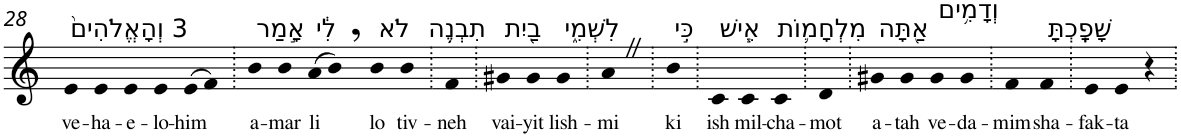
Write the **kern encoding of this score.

**kern	**text
*part1	*part1
*staff1	*staff1
*I"Piano	*
*I'Pno	*
!!LO:PB:g=z
*clefG2	*
*k[]	*
=28	=28
!LO:TX:a:t=3 וְהָאֱלֹהִים֙	!
!	!LO:LY:b
4e	ve-
!	!LO:LY:b
4e	-ha-
!	!LO:LY:b
4e	-e-
!	!LO:LY:b
4e	-lo-
!	!LO:LY:b
(>8e	-him
8f)	.
=29.	=29.
!LO:TX:a:t=אָ֣מַר	!
!	!LO:LY:b
4b	a-
!	!LO:LY:b
4b	-mar
!LO:TX:a:t=לִ֔י	!
!	!LO:LY:b
(>8a	li
8b,)	.
!LO:TX:a:t=לֹא	!
!	!LO:LY:b
4b	lo
!LO:TX:a:t=תִבְנֶ֥ה	!
!	!LO:LY:b
4b	tiv-
=30.	=30.
!	!LO:LY:b
4f	-neh
=31.	=31.
!LO:TX:a:t=בַ֖יִת	!
!	!LO:LY:b
4g#X	vai-
!	!LO:LY:b
4g#	-yit
!LO:TX:a:t=לִשְׁמִ֑י	!
!	!LO:LY:b
4g#	lish-
=32.	=32.
!	!LO:LY:b
4aZ	-mi
=33.	=33.
!LO:TX:a:t=כִּ֣י	!
!	!LO:LY:b
4b	ki
=34.	=34.
!LO:TX:a:t=אִ֧ישׁ	!
!	!LO:LY:b
4c	ish
!LO:TX:a:t=מִלְחָמ֛וֹת	!
!	!LO:LY:b
4c	mil-
!	!LO:LY:b
4c	-cha-
=35.	=35.
!	!LO:LY:b
4d	-mot
=36.	=36.
!LO:TX:a:t=אַ֖תָּה	!
!	!LO:LY:b
4g#X	a-
!	!LO:LY:b
4g#	-tah
!LO:TX:a:t=וְדָמִ֥ים	!
!	!LO:LY:b
4g#	ve-
!	!LO:LY:b
4g#	-da-
=37.	=37.
!	!LO:LY:b
4f	-mim
!LO:TX:a:t=שָׁפָֽכְתָּ	!
!	!LO:LY:b
4f	sha-
=38.	=38.
!	!LO:LY:b
4e	-fak-
!	!LO:LY:b
4e	-ta
4r	.
=.	=.
*-	*-
